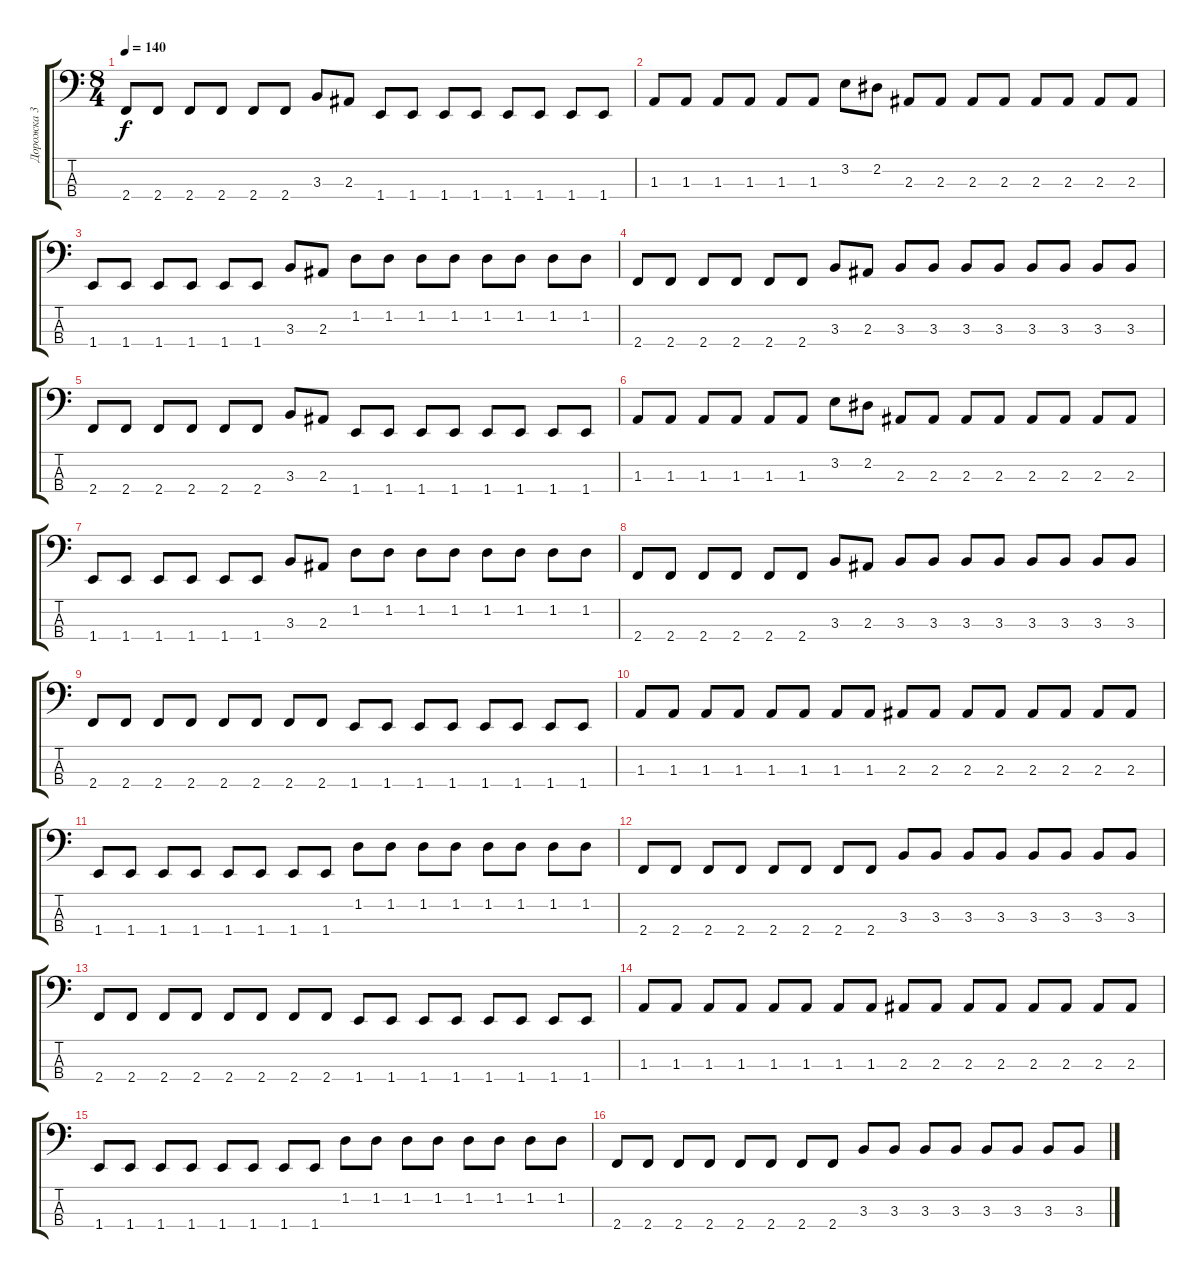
\track ("Дорожка 3" "Дорожка 3") {instrument electricbassfinger}
\staff {score tabs}
\tuning (Gb2 Db2 Ab1 Eb1) {hide}
\ts (8 4)
\tempo 140
\clef f4
\ks c
2.4.8{dy f instrument electricbassfinger} 2.4.8 2.4.8 2.4.8 2.4.8 2.4.8 3.3.8 2.3.8 1.4.8 1.4.8 1.4.8 1.4.8 1.4.8 1.4.8 1.4.8 1.4.8 |
1.3.8 1.3.8 1.3.8 1.3.8 1.3.8 1.3.8 3.2.8 2.2.8 2.3.8 2.3.8 2.3.8 2.3.8 2.3.8 2.3.8 2.3.8 2.3.8 |
1.4.8 1.4.8 1.4.8 1.4.8 1.4.8 1.4.8 3.3.8 2.3.8 1.2.8 1.2.8 1.2.8 1.2.8 1.2.8 1.2.8 1.2.8 1.2.8 |
2.4.8 2.4.8 2.4.8 2.4.8 2.4.8 2.4.8 3.3.8 2.3.8 3.3.8 3.3.8 3.3.8 3.3.8 3.3.8 3.3.8 3.3.8 3.3.8 |
2.4.8 2.4.8 2.4.8 2.4.8 2.4.8 2.4.8 3.3.8 2.3.8 1.4.8 1.4.8 1.4.8 1.4.8 1.4.8 1.4.8 1.4.8 1.4.8 |
1.3.8 1.3.8 1.3.8 1.3.8 1.3.8 1.3.8 3.2.8 2.2.8 2.3.8 2.3.8 2.3.8 2.3.8 2.3.8 2.3.8 2.3.8 2.3.8 |
1.4.8 1.4.8 1.4.8 1.4.8 1.4.8 1.4.8 3.3.8 2.3.8 1.2.8 1.2.8 1.2.8 1.2.8 1.2.8 1.2.8 1.2.8 1.2.8 |
2.4.8 2.4.8 2.4.8 2.4.8 2.4.8 2.4.8 3.3.8 2.3.8 3.3.8 3.3.8 3.3.8 3.3.8 3.3.8 3.3.8 3.3.8 3.3.8 |
2.4.8 2.4.8 2.4.8 2.4.8 2.4.8 2.4.8 2.4.8 2.4.8 1.4.8 1.4.8 1.4.8 1.4.8 1.4.8 1.4.8 1.4.8 1.4.8 |
1.3.8 1.3.8 1.3.8 1.3.8 1.3.8 1.3.8 1.3.8 1.3.8 2.3.8 2.3.8 2.3.8 2.3.8 2.3.8 2.3.8 2.3.8 2.3.8 |
1.4.8 1.4.8 1.4.8 1.4.8 1.4.8 1.4.8 1.4.8 1.4.8 1.2.8 1.2.8 1.2.8 1.2.8 1.2.8 1.2.8 1.2.8 1.2.8 |
2.4.8 2.4.8 2.4.8 2.4.8 2.4.8 2.4.8 2.4.8 2.4.8 3.3.8 3.3.8 3.3.8 3.3.8 3.3.8 3.3.8 3.3.8 3.3.8 |
2.4.8 2.4.8 2.4.8 2.4.8 2.4.8 2.4.8 2.4.8 2.4.8 1.4.8 1.4.8 1.4.8 1.4.8 1.4.8 1.4.8 1.4.8 1.4.8 |
1.3.8 1.3.8 1.3.8 1.3.8 1.3.8 1.3.8 1.3.8 1.3.8 2.3.8 2.3.8 2.3.8 2.3.8 2.3.8 2.3.8 2.3.8 2.3.8 |
1.4.8 1.4.8 1.4.8 1.4.8 1.4.8 1.4.8 1.4.8 1.4.8 1.2.8 1.2.8 1.2.8 1.2.8 1.2.8 1.2.8 1.2.8 1.2.8 |
2.4.8 2.4.8 2.4.8 2.4.8 2.4.8 2.4.8 2.4.8 2.4.8 3.3.8 3.3.8 3.3.8 3.3.8 3.3.8 3.3.8 3.3.8 3.3.8
